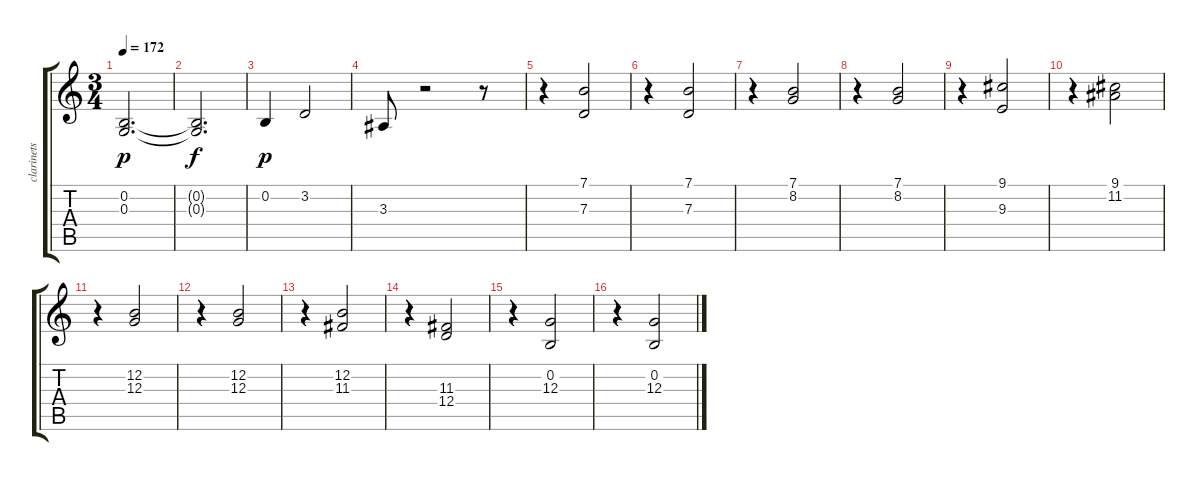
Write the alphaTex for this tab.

\track ("clarinets" "clarinets") {instrument clarinet}
\staff {score tabs}
\tuning (E4 B3 G3 D3 A2 E2) {hide}
\ts (3 4)
\tempo 172
\clef g2
\ks c
(0.2 0.3).2{d dy p} |
(0.2{t} 0.3{t}).2{d dy f} |
0.2.4{dy p} 3.2.2 |
3.3.8 r.2 r.8 |
r.4 (7.1 7.3).2 |
r.4 (7.1 7.3).2 |
r.4 (7.1 8.2).2 |
r.4 (7.1 8.2).2 |
r.4 (9.1 9.3).2 |
r.4 (9.1 11.2).2 |
r.4 (12.2 12.3).2 |
r.4 (12.2 12.3).2 |
r.4 (12.2 11.3).2 |
r.4 (11.3 12.4).2 |
r.4 (0.2 12.3).2 |
r.4 (0.2 12.3).2
